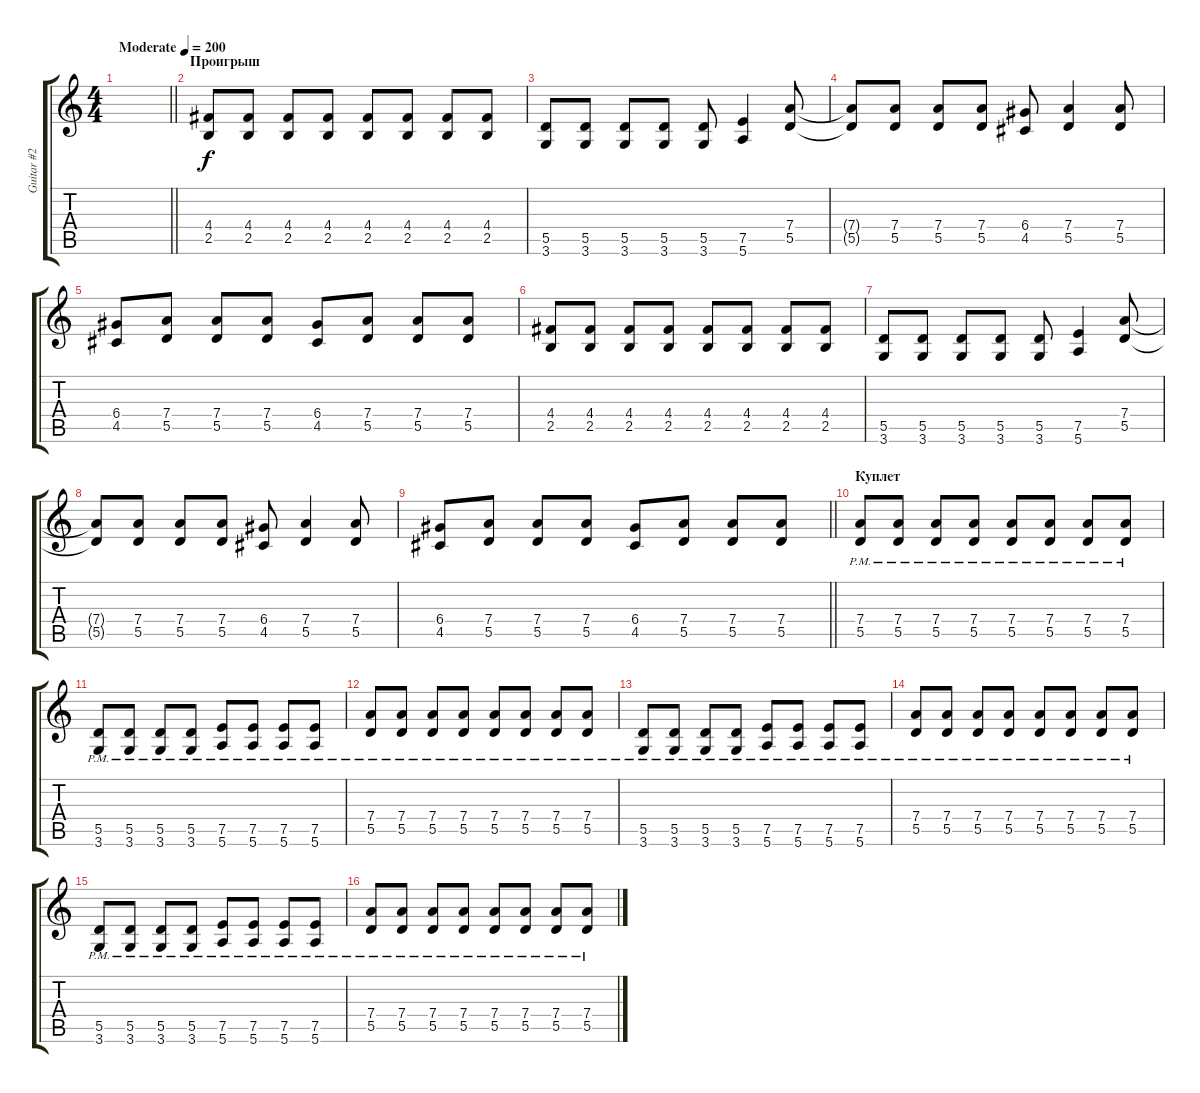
\track ("Guitar #2" "Guitar #2") {instrument overdrivenguitar}
\staff {score tabs}
\tuning (E4 B3 G3 D3 A2 E2) {hide}
\ts (4 4)
\tempo (200 "Moderate")
\clef g2
\barLineRight lightlight
\ks c
|
\section ("" "Проигрыш")
(4.4 2.5).8 (4.4 2.5).8 (4.4 2.5).8 (4.4 2.5).8 (4.4 2.5).8 (4.4 2.5).8 (4.4 2.5).8 (4.4 2.5).8 |
(5.5 3.6).8 (5.5 3.6).8 (5.5 3.6).8 (5.5 3.6).8 (5.5 3.6).8 (7.5 5.6).4 (7.4 5.5).8 |
(7.4{t} 5.5{t}).8 (7.4 5.5).8 (7.4 5.5).8 (7.4 5.5).8 (6.4 4.5).8 (7.4 5.5).4 (7.4 5.5).8 |
(6.4 4.5).8 (7.4 5.5).8 (7.4 5.5).8 (7.4 5.5).8 (6.4 4.5).8 (7.4 5.5).8 (7.4 5.5).8 (7.4 5.5).8 |
(4.4 2.5).8 (4.4 2.5).8 (4.4 2.5).8 (4.4 2.5).8 (4.4 2.5).8 (4.4 2.5).8 (4.4 2.5).8 (4.4 2.5).8 |
(5.5 3.6).8 (5.5 3.6).8 (5.5 3.6).8 (5.5 3.6).8 (5.5 3.6).8 (7.5 5.6).4 (7.4 5.5).8 |
(7.4{t} 5.5{t}).8 (7.4 5.5).8 (7.4 5.5).8 (7.4 5.5).8 (6.4 4.5).8 (7.4 5.5).4 (7.4 5.5).8 |
\barLineRight lightlight
(6.4 4.5).8 (7.4 5.5).8 (7.4 5.5).8 (7.4 5.5).8 (6.4 4.5).8 (7.4 5.5).8 (7.4 5.5).8 (7.4 5.5).8 |
\section ("" "Куплет")
(7.4{pm} 5.5{pm}).8 (7.4{pm} 5.5{pm}).8 (7.4{pm} 5.5{pm}).8 (7.4{pm} 5.5{pm}).8 (7.4{pm} 5.5{pm}).8 (7.4{pm} 5.5{pm}).8 (7.4{pm} 5.5{pm}).8 (7.4{pm} 5.5{pm}).8 |
(5.5{pm} 3.6{pm}).8 (5.5{pm} 3.6{pm}).8 (5.5{pm} 3.6{pm}).8 (5.5{pm} 3.6{pm}).8 (7.5{pm} 5.6{pm}).8 (7.5{pm} 5.6{pm}).8 (7.5{pm} 5.6{pm}).8 (7.5{pm} 5.6{pm}).8 |
(7.4{pm} 5.5{pm}).8 (7.4{pm} 5.5{pm}).8 (7.4{pm} 5.5{pm}).8 (7.4{pm} 5.5{pm}).8 (7.4{pm} 5.5{pm}).8 (7.4{pm} 5.5{pm}).8 (7.4{pm} 5.5{pm}).8 (7.4{pm} 5.5{pm}).8 |
(5.5{pm} 3.6{pm}).8 (5.5{pm} 3.6{pm}).8 (5.5{pm} 3.6{pm}).8 (5.5{pm} 3.6{pm}).8 (7.5{pm} 5.6{pm}).8 (7.5{pm} 5.6{pm}).8 (7.5{pm} 5.6{pm}).8 (7.5{pm} 5.6{pm}).8 |
(7.4{pm} 5.5{pm}).8 (7.4{pm} 5.5{pm}).8 (7.4{pm} 5.5{pm}).8 (7.4{pm} 5.5{pm}).8 (7.4{pm} 5.5{pm}).8 (7.4{pm} 5.5{pm}).8 (7.4{pm} 5.5{pm}).8 (7.4{pm} 5.5{pm}).8 |
(5.5{pm} 3.6{pm}).8 (5.5{pm} 3.6{pm}).8 (5.5{pm} 3.6{pm}).8 (5.5{pm} 3.6{pm}).8 (7.5{pm} 5.6{pm}).8 (7.5{pm} 5.6{pm}).8 (7.5{pm} 5.6{pm}).8 (7.5{pm} 5.6{pm}).8 |
(7.4{pm} 5.5{pm}).8 (7.4{pm} 5.5{pm}).8 (7.4{pm} 5.5{pm}).8 (7.4{pm} 5.5{pm}).8 (7.4{pm} 5.5{pm}).8 (7.4{pm} 5.5{pm}).8 (7.4{pm} 5.5{pm}).8 (7.4{pm} 5.5{pm}).8
